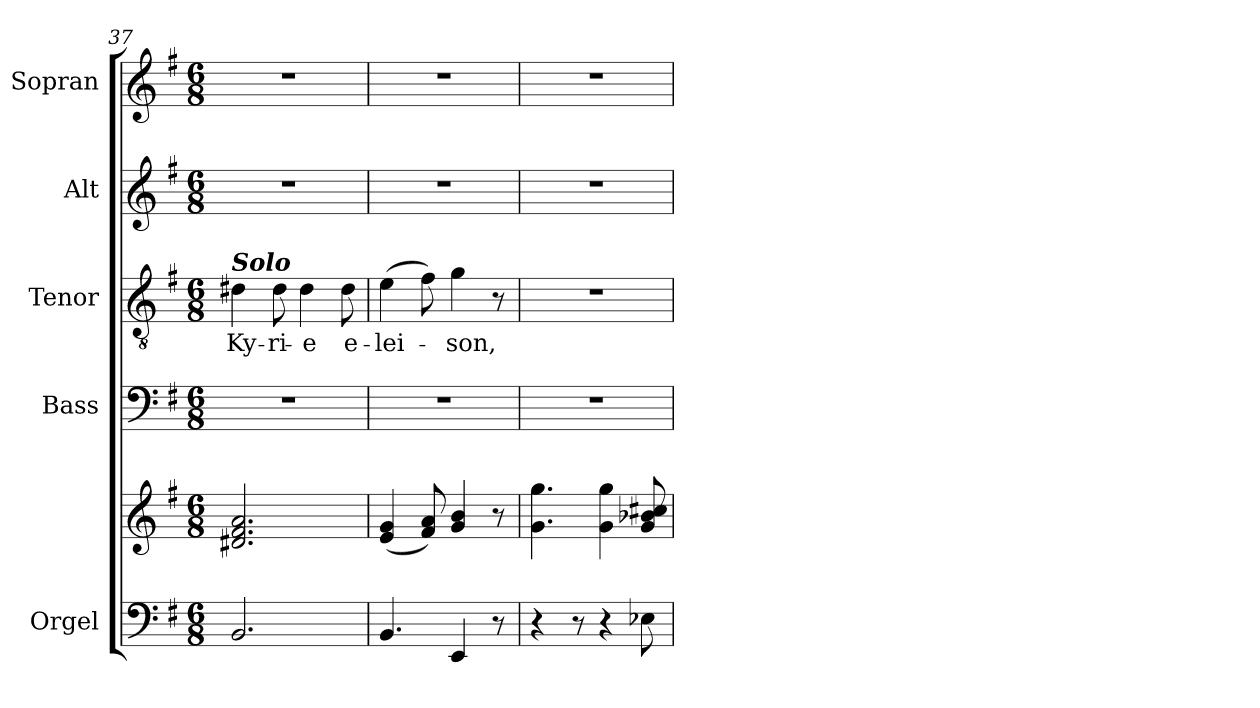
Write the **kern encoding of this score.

**kern	**kern	**kern	**kern	**text	**kern	**kern
*part5	*part5	*part4	*part3	*part3	*part2	*part1
*staff6	*staff5	*staff4	*staff3	*staff3	*staff2	*staff1
*I"Orgel	*	*I"Bass	*I"Tenor	*	*I"Alt	*I"Sopran
*I'Org.	*	*I'B.	*I'T.	*	*I'A.	*I'S.
!!LO:PB:g=z
*clefF4	*clefG2	*clefF4	*clefGv2	*	*clefG2	*clefG2
*k[f#]	*k[f#]	*k[f#]	*k[f#]	*	*k[f#]	*k[f#]
*G:	*G:	*G:	*G:	*	*G:	*G:
*M6/8	*M6/8	*M6/8	*M6/8	*	*M6/8	*M6/8
=37	=37	=37	=37	=37	=37	=37
!	!	!	!LO:TX:a:Bi:t=Solo	!	!	!
!	!	!	!	!LO:LY:b	!	!
2.BB/	2.d#X/ 2.f#/ 2.a/	2.r	4d#X\	Ky-	2.r	2.r
!	!	!	!	!LO:LY:b	!	!
.	.	.	8d#\	-ri-	.	.
!	!	!	!	!LO:LY:b	!	!
.	.	.	4d#\	-e	.	.
!	!	!	!	!LO:LY:b	!	!
.	.	.	8d#\	e-	.	.
=38	=38	=38	=38	=38	=38	=38
!	!	!	!	!LO:LY:b	!	!
4.BB/	(<4e/ 4g/	2.r	(>4e\	-lei-	2.r	2.r
.	8f#/ 8a/)	.	8f#\)	.	.	.
!	!	!	!	!LO:LY:b	!	!
4EE/	4g/ 4b/	.	4g\	-son,	.	.
8r	8r	.	8r	.	.	.
=39	=39	=39	=39	=39	=39	=39
4r	4.g\ 4.gg\	2.r	2.r	.	2.r	2.r
8r	.	.	.	.	.	.
4r	4g\ 4gg\	.	.	.	.	.
8E-X\	8g/ 8b-X/ 8cc#X/	.	.	.	.	.
=	=	=	=	=	=	=
*-	*-	*-	*-	*-	*-	*-
